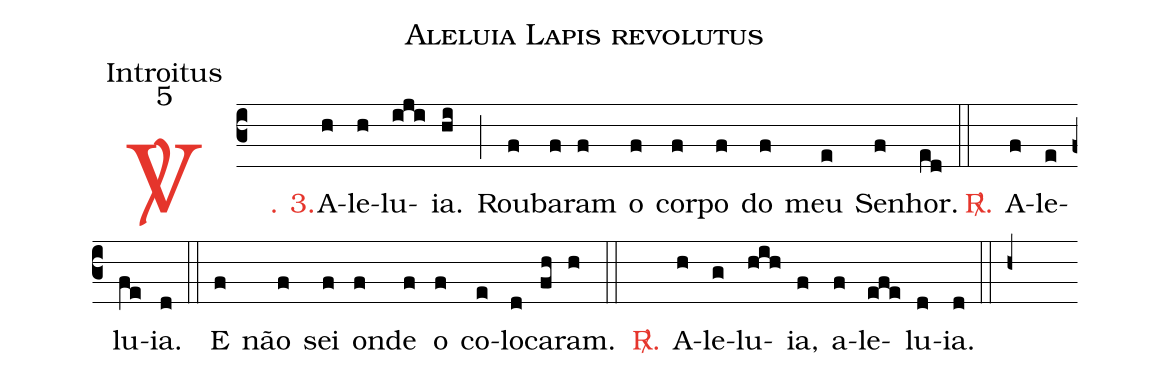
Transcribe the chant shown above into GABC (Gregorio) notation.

name: Aleluia Lapis revolutus;
office-part: Introitus;
mode: 5;
%%
(c3)

<c><sp>V/</sp>. 3.</c>() A(h)le(h)lu(iji)ia.(hi) (;) Rou(f)ba(f)ram(f) o(f) cor(f)po(f) do(f) meu(e) Se(f)nhor.(ed)

(::)

<nlba><c><sp>R/</sp>.</c>() A</nlba>(f)le(e)lu(fe)ia.(d)

(::)

E(f) não(f) sei(f) on(f)de(f) o(f) co(e)lo(d)ca(fh)ram.(h)

(::)

<nlba><c><sp>R/</sp>.</c>() A</nlba>(h)le(g)lu(hih)ia,(f) a(f)le(efe)lu(d)ia.(d)

(::)

(h+)
